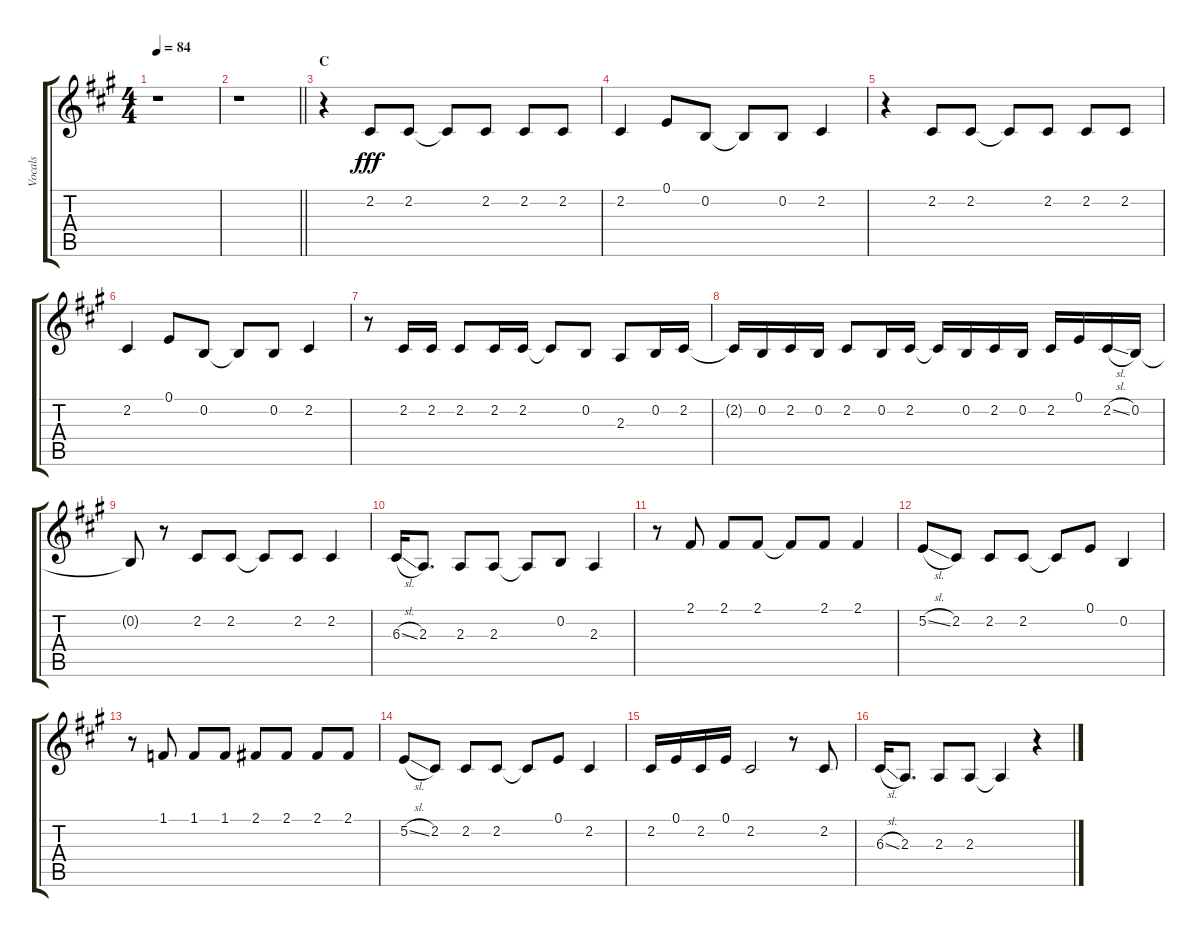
\track ("Vocals" "Vocals") {instrument voiceoohs}
\staff {score tabs}
\tuning (E4 B3 G3 D3 A2 E2) {hide}
\ts (4 4)
\tempo 84
\clef g2
\ks a
r.1{dy fff} |
\barLineRight lightlight
r.1 |
\section ("" "C")
r.4 2.2.8 2.2.8 2.2{t}.8 2.2.8 2.2.8 2.2.8 |
2.2.4 0.1.8 0.2.8 0.2{t}.8 0.2.8 2.2.4 |
r.4 2.2.8 2.2.8 2.2{t}.8 2.2.8 2.2.8 2.2.8 |
2.2.4 0.1.8 0.2.8 0.2{t}.8 0.2.8 2.2.4 |
r.8 2.2.16 2.2.16 2.2.8 2.2.16 2.2.16 2.2{t}.8 0.2.8 2.3.8 0.2.16 2.2.16 |
2.2{t}.16 0.2.16 2.2.16 0.2.16 2.2.8 0.2.16 2.2.16 2.2{t}.16 0.2.16 2.2.16 0.2.16 2.2.16 0.1.16 2.2{sl}.16 0.2.16 |
0.2{t}.8 r.8 2.2.8 2.2.8 2.2{t}.8 2.2.8 2.2.4 |
6.3{sl}.16 2.3.8{d} 2.3.8 2.3.8 2.3{t}.8 0.2.8 2.3.4 |
r.8 2.1.8 2.1.8 2.1.8 2.1{t}.8 2.1.8 2.1.4 |
5.2{sl}.8 2.2.8 2.2.8 2.2.8 2.2{t}.8 0.1.8 0.2.4 |
r.8 1.1.8 1.1.8 1.1.8 2.1.8 2.1.8 2.1.8 2.1.8 |
5.2{sl}.8 2.2.8 2.2.8 2.2.8 2.2{t}.8 0.1.8 2.2.4 |
2.2.16 0.1.16 2.2.16 0.1.16 2.2.2 r.8 2.2.8 |
6.3{sl}.16 2.3.8{d} 2.3.8 2.3.8 2.3{t}.4 r.4
